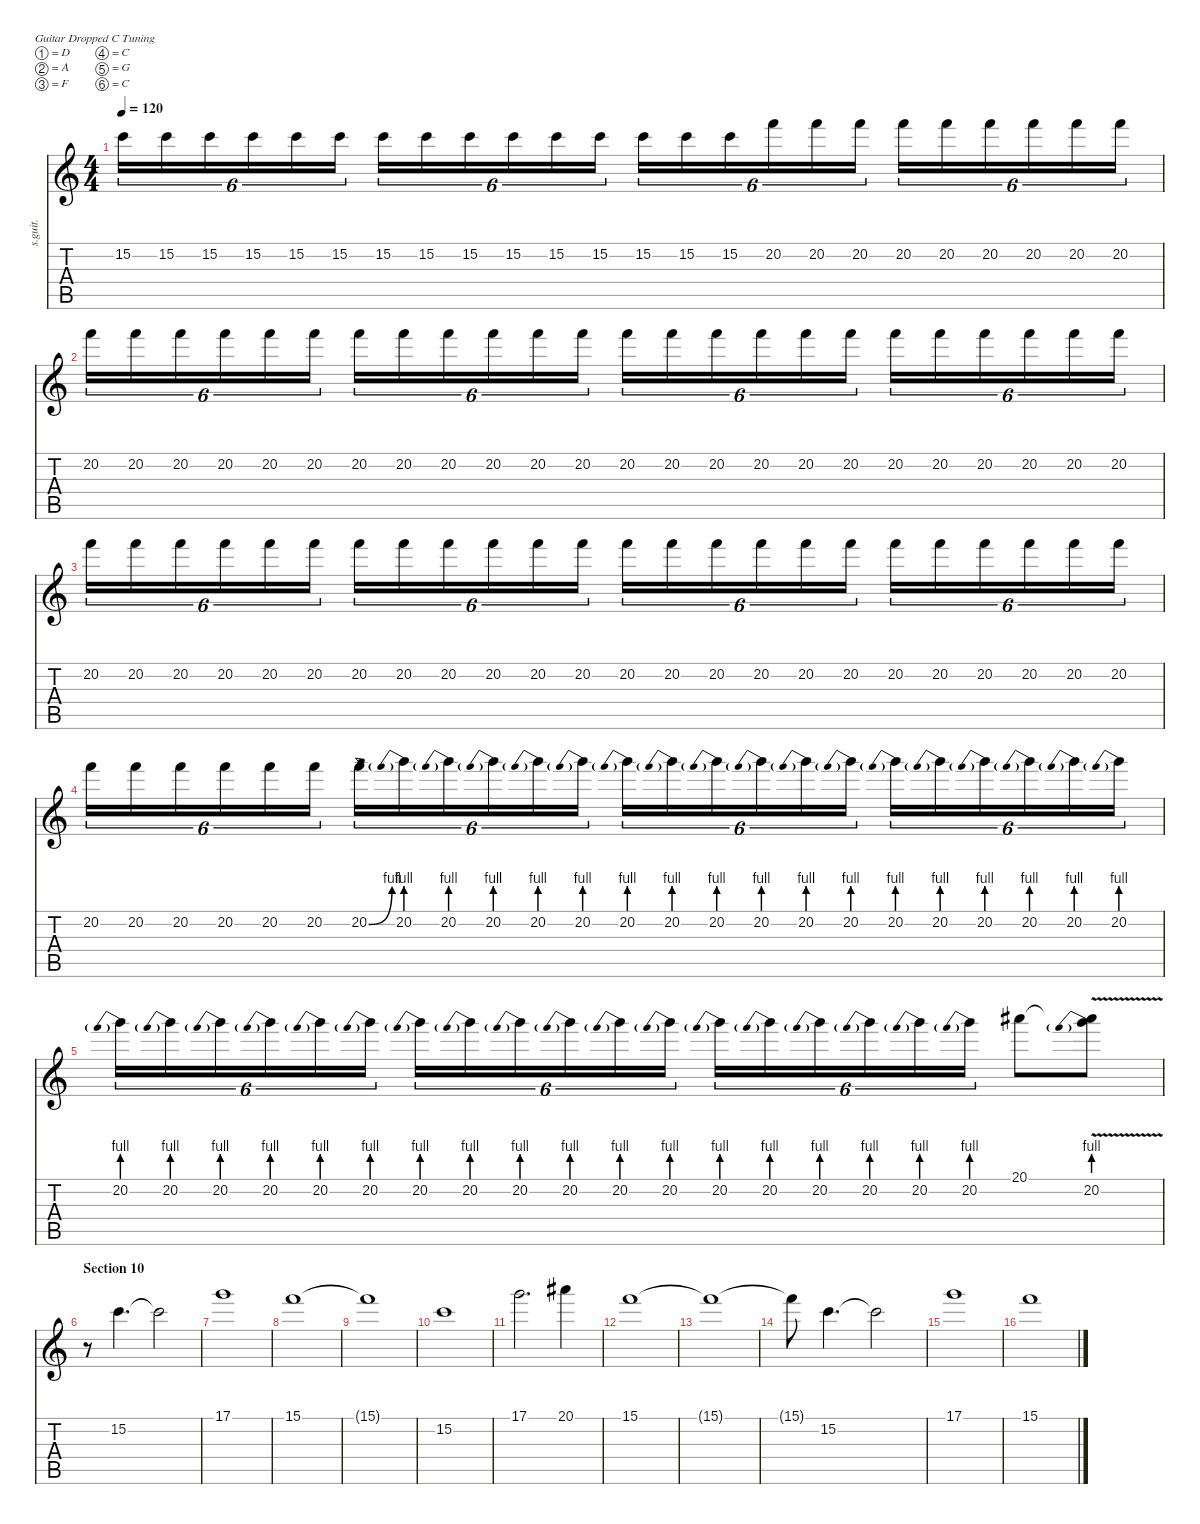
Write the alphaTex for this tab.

\defaultSystemsLayout 4
\hideDynamics
\bracketExtendMode nobrackets
\track ("Jake Bowen" "s.guit.") {instrument distortionguitar}
\staff {score tabs}
\tuning (D4 A3 F3 C3 G2 C2)
\ts (4 4)
\tempo 120
\clef g2
\ks c
15.2.16{tu (6 4) lyrics (0 "") lyrics (1 "") lyrics (2 "") lyrics (3 "") lyrics (4 "") dy mf} 15.2.16{tu (6 4) lyrics (0 "") lyrics (1 "") lyrics (2 "") lyrics (3 "") lyrics (4 "")} 15.2.16{tu (6 4) lyrics (0 "") lyrics (1 "") lyrics (2 "") lyrics (3 "") lyrics (4 "")} 15.2.16{tu (6 4) lyrics (0 "") lyrics (1 "") lyrics (2 "") lyrics (3 "") lyrics (4 "")} 15.2.16{tu (6 4) lyrics (0 "") lyrics (1 "") lyrics (2 "") lyrics (3 "") lyrics (4 "")} 15.2.16{tu (6 4) lyrics (0 "") lyrics (1 "") lyrics (2 "") lyrics (3 "") lyrics (4 "")} 15.2.16{tu (6 4) lyrics (0 "") lyrics (1 "") lyrics (2 "") lyrics (3 "") lyrics (4 "")} 15.2.16{tu (6 4) lyrics (0 "") lyrics (1 "") lyrics (2 "") lyrics (3 "") lyrics (4 "")} 15.2.16{tu (6 4) lyrics (0 "") lyrics (1 "") lyrics (2 "") lyrics (3 "") lyrics (4 "")} 15.2.16{tu (6 4) lyrics (0 "") lyrics (1 "") lyrics (2 "") lyrics (3 "") lyrics (4 "")} 15.2.16{tu (6 4) lyrics (0 "") lyrics (1 "") lyrics (2 "") lyrics (3 "") lyrics (4 "")} 15.2.16{tu (6 4) lyrics (0 "") lyrics (1 "") lyrics (2 "") lyrics (3 "") lyrics (4 "")} 15.2.16{tu (6 4) lyrics (0 "") lyrics (1 "") lyrics (2 "") lyrics (3 "") lyrics (4 "")} 15.2.16{tu (6 4) lyrics (0 "") lyrics (1 "") lyrics (2 "") lyrics (3 "") lyrics (4 "")} 15.2.16{tu (6 4) lyrics (0 "") lyrics (1 "") lyrics (2 "") lyrics (3 "") lyrics (4 "")} 20.2.16{tu (6 4) lyrics (0 "") lyrics (1 "") lyrics (2 "") lyrics (3 "") lyrics (4 "")} 20.2.16{tu (6 4) lyrics (0 "") lyrics (1 "") lyrics (2 "") lyrics (3 "") lyrics (4 "")} 20.2.16{tu (6 4) lyrics (0 "") lyrics (1 "") lyrics (2 "") lyrics (3 "") lyrics (4 "")} 20.2.16{tu (6 4) lyrics (0 "") lyrics (1 "") lyrics (2 "") lyrics (3 "") lyrics (4 "")} 20.2.16{tu (6 4) lyrics (0 "") lyrics (1 "") lyrics (2 "") lyrics (3 "") lyrics (4 "")} 20.2.16{tu (6 4) lyrics (0 "") lyrics (1 "") lyrics (2 "") lyrics (3 "") lyrics (4 "")} 20.2.16{tu (6 4) lyrics (0 "") lyrics (1 "") lyrics (2 "") lyrics (3 "") lyrics (4 "")} 20.2.16{tu (6 4) lyrics (0 "") lyrics (1 "") lyrics (2 "") lyrics (3 "") lyrics (4 "")} 20.2.16{tu (6 4) lyrics (0 "") lyrics (1 "") lyrics (2 "") lyrics (3 "") lyrics (4 "")} |
20.2.16{tu (6 4) lyrics (0 "") lyrics (1 "") lyrics (2 "") lyrics (3 "") lyrics (4 "")} 20.2.16{tu (6 4) lyrics (0 "") lyrics (1 "") lyrics (2 "") lyrics (3 "") lyrics (4 "")} 20.2.16{tu (6 4) lyrics (0 "") lyrics (1 "") lyrics (2 "") lyrics (3 "") lyrics (4 "")} 20.2.16{tu (6 4) lyrics (0 "") lyrics (1 "") lyrics (2 "") lyrics (3 "") lyrics (4 "")} 20.2.16{tu (6 4) lyrics (0 "") lyrics (1 "") lyrics (2 "") lyrics (3 "") lyrics (4 "")} 20.2.16{tu (6 4) lyrics (0 "") lyrics (1 "") lyrics (2 "") lyrics (3 "") lyrics (4 "")} 20.2.16{tu (6 4) lyrics (0 "") lyrics (1 "") lyrics (2 "") lyrics (3 "") lyrics (4 "")} 20.2.16{tu (6 4) lyrics (0 "") lyrics (1 "") lyrics (2 "") lyrics (3 "") lyrics (4 "")} 20.2.16{tu (6 4) lyrics (0 "") lyrics (1 "") lyrics (2 "") lyrics (3 "") lyrics (4 "")} 20.2.16{tu (6 4) lyrics (0 "") lyrics (1 "") lyrics (2 "") lyrics (3 "") lyrics (4 "")} 20.2.16{tu (6 4) lyrics (0 "") lyrics (1 "") lyrics (2 "") lyrics (3 "") lyrics (4 "")} 20.2.16{tu (6 4) lyrics (0 "") lyrics (1 "") lyrics (2 "") lyrics (3 "") lyrics (4 "")} 20.2.16{tu (6 4) lyrics (0 "") lyrics (1 "") lyrics (2 "") lyrics (3 "") lyrics (4 "")} 20.2.16{tu (6 4) lyrics (0 "") lyrics (1 "") lyrics (2 "") lyrics (3 "") lyrics (4 "")} 20.2.16{tu (6 4) lyrics (0 "") lyrics (1 "") lyrics (2 "") lyrics (3 "") lyrics (4 "")} 20.2.16{tu (6 4) lyrics (0 "") lyrics (1 "") lyrics (2 "") lyrics (3 "") lyrics (4 "")} 20.2.16{tu (6 4) lyrics (0 "") lyrics (1 "") lyrics (2 "") lyrics (3 "") lyrics (4 "")} 20.2.16{tu (6 4) lyrics (0 "") lyrics (1 "") lyrics (2 "") lyrics (3 "") lyrics (4 "")} 20.2.16{tu (6 4) lyrics (0 "") lyrics (1 "") lyrics (2 "") lyrics (3 "") lyrics (4 "")} 20.2.16{tu (6 4) lyrics (0 "") lyrics (1 "") lyrics (2 "") lyrics (3 "") lyrics (4 "")} 20.2.16{tu (6 4) lyrics (0 "") lyrics (1 "") lyrics (2 "") lyrics (3 "") lyrics (4 "")} 20.2.16{tu (6 4) lyrics (0 "") lyrics (1 "") lyrics (2 "") lyrics (3 "") lyrics (4 "")} 20.2.16{tu (6 4) lyrics (0 "") lyrics (1 "") lyrics (2 "") lyrics (3 "") lyrics (4 "")} 20.2.16{tu (6 4) lyrics (0 "") lyrics (1 "") lyrics (2 "") lyrics (3 "") lyrics (4 "")} |
20.2.16{tu (6 4) lyrics (0 "") lyrics (1 "") lyrics (2 "") lyrics (3 "") lyrics (4 "")} 20.2.16{tu (6 4) lyrics (0 "") lyrics (1 "") lyrics (2 "") lyrics (3 "") lyrics (4 "")} 20.2.16{tu (6 4) lyrics (0 "") lyrics (1 "") lyrics (2 "") lyrics (3 "") lyrics (4 "")} 20.2.16{tu (6 4) lyrics (0 "") lyrics (1 "") lyrics (2 "") lyrics (3 "") lyrics (4 "")} 20.2.16{tu (6 4) lyrics (0 "") lyrics (1 "") lyrics (2 "") lyrics (3 "") lyrics (4 "")} 20.2.16{tu (6 4) lyrics (0 "") lyrics (1 "") lyrics (2 "") lyrics (3 "") lyrics (4 "")} 20.2.16{tu (6 4) lyrics (0 "") lyrics (1 "") lyrics (2 "") lyrics (3 "") lyrics (4 "")} 20.2.16{tu (6 4) lyrics (0 "") lyrics (1 "") lyrics (2 "") lyrics (3 "") lyrics (4 "")} 20.2.16{tu (6 4) lyrics (0 "") lyrics (1 "") lyrics (2 "") lyrics (3 "") lyrics (4 "")} 20.2.16{tu (6 4) lyrics (0 "") lyrics (1 "") lyrics (2 "") lyrics (3 "") lyrics (4 "")} 20.2.16{tu (6 4) lyrics (0 "") lyrics (1 "") lyrics (2 "") lyrics (3 "") lyrics (4 "")} 20.2.16{tu (6 4) lyrics (0 "") lyrics (1 "") lyrics (2 "") lyrics (3 "") lyrics (4 "")} 20.2.16{tu (6 4) lyrics (0 "") lyrics (1 "") lyrics (2 "") lyrics (3 "") lyrics (4 "")} 20.2.16{tu (6 4) lyrics (0 "") lyrics (1 "") lyrics (2 "") lyrics (3 "") lyrics (4 "")} 20.2.16{tu (6 4) lyrics (0 "") lyrics (1 "") lyrics (2 "") lyrics (3 "") lyrics (4 "")} 20.2.16{tu (6 4) lyrics (0 "") lyrics (1 "") lyrics (2 "") lyrics (3 "") lyrics (4 "")} 20.2.16{tu (6 4) lyrics (0 "") lyrics (1 "") lyrics (2 "") lyrics (3 "") lyrics (4 "")} 20.2.16{tu (6 4) lyrics (0 "") lyrics (1 "") lyrics (2 "") lyrics (3 "") lyrics (4 "")} 20.2.16{tu (6 4) lyrics (0 "") lyrics (1 "") lyrics (2 "") lyrics (3 "") lyrics (4 "")} 20.2.16{tu (6 4) lyrics (0 "") lyrics (1 "") lyrics (2 "") lyrics (3 "") lyrics (4 "")} 20.2.16{tu (6 4) lyrics (0 "") lyrics (1 "") lyrics (2 "") lyrics (3 "") lyrics (4 "")} 20.2.16{tu (6 4) lyrics (0 "") lyrics (1 "") lyrics (2 "") lyrics (3 "") lyrics (4 "")} 20.2.16{tu (6 4) lyrics (0 "") lyrics (1 "") lyrics (2 "") lyrics (3 "") lyrics (4 "")} 20.2.16{tu (6 4) lyrics (0 "") lyrics (1 "") lyrics (2 "") lyrics (3 "") lyrics (4 "")} |
20.2.16{tu (6 4) lyrics (0 "") lyrics (1 "") lyrics (2 "") lyrics (3 "") lyrics (4 "")} 20.2.16{tu (6 4) lyrics (0 "") lyrics (1 "") lyrics (2 "") lyrics (3 "") lyrics (4 "")} 20.2.16{tu (6 4) lyrics (0 "") lyrics (1 "") lyrics (2 "") lyrics (3 "") lyrics (4 "")} 20.2.16{tu (6 4) lyrics (0 "") lyrics (1 "") lyrics (2 "") lyrics (3 "") lyrics (4 "")} 20.2.16{tu (6 4) lyrics (0 "") lyrics (1 "") lyrics (2 "") lyrics (3 "") lyrics (4 "")} 20.2.16{tu (6 4) lyrics (0 "") lyrics (1 "") lyrics (2 "") lyrics (3 "") lyrics (4 "")} 20.2{be (bend 0 0 15 4)}.16{tu (6 4) lyrics (0 "") lyrics (1 "") lyrics (2 "") lyrics (3 "") lyrics (4 "")} 20.2{be (prebend 0 4 60 4)}.16{tu (6 4) lyrics (0 "") lyrics (1 "") lyrics (2 "") lyrics (3 "") lyrics (4 "")} 20.2{be (prebend 0 4 60 4)}.16{tu (6 4) lyrics (0 "") lyrics (1 "") lyrics (2 "") lyrics (3 "") lyrics (4 "")} 20.2{be (prebend 0 4 60 4)}.16{tu (6 4) lyrics (0 "") lyrics (1 "") lyrics (2 "") lyrics (3 "") lyrics (4 "")} 20.2{be (prebend 0 4 60 4)}.16{tu (6 4) lyrics (0 "") lyrics (1 "") lyrics (2 "") lyrics (3 "") lyrics (4 "")} 20.2{be (prebend 0 4 60 4)}.16{tu (6 4) lyrics (0 "") lyrics (1 "") lyrics (2 "") lyrics (3 "") lyrics (4 "")} 20.2{be (prebend 0 4 60 4)}.16{tu (6 4) lyrics (0 "") lyrics (1 "") lyrics (2 "") lyrics (3 "") lyrics (4 "")} 20.2{be (prebend 0 4 60 4)}.16{tu (6 4) lyrics (0 "") lyrics (1 "") lyrics (2 "") lyrics (3 "") lyrics (4 "")} 20.2{be (prebend 0 4 60 4)}.16{tu (6 4) lyrics (0 "") lyrics (1 "") lyrics (2 "") lyrics (3 "") lyrics (4 "")} 20.2{be (prebend 0 4 60 4)}.16{tu (6 4) lyrics (0 "") lyrics (1 "") lyrics (2 "") lyrics (3 "") lyrics (4 "")} 20.2{be (prebend 0 4 60 4)}.16{tu (6 4) lyrics (0 "") lyrics (1 "") lyrics (2 "") lyrics (3 "") lyrics (4 "")} 20.2{be (prebend 0 4 60 4)}.16{tu (6 4) lyrics (0 "") lyrics (1 "") lyrics (2 "") lyrics (3 "") lyrics (4 "")} 20.2{be (prebend 0 4 60 4)}.16{tu (6 4) lyrics (0 "") lyrics (1 "") lyrics (2 "") lyrics (3 "") lyrics (4 "")} 20.2{be (prebend 0 4 60 4)}.16{tu (6 4) lyrics (0 "") lyrics (1 "") lyrics (2 "") lyrics (3 "") lyrics (4 "")} 20.2{be (prebend 0 4 60 4)}.16{tu (6 4) lyrics (0 "") lyrics (1 "") lyrics (2 "") lyrics (3 "") lyrics (4 "")} 20.2{be (prebend 0 4 60 4)}.16{tu (6 4) lyrics (0 "") lyrics (1 "") lyrics (2 "") lyrics (3 "") lyrics (4 "")} 20.2{be (prebend 0 4 60 4)}.16{tu (6 4) lyrics (0 "") lyrics (1 "") lyrics (2 "") lyrics (3 "") lyrics (4 "")} 20.2{be (prebend 0 4 60 4)}.16{tu (6 4) lyrics (0 "") lyrics (1 "") lyrics (2 "") lyrics (3 "") lyrics (4 "")} |
20.2{be (prebend 0 4 60 4)}.16{tu (6 4) lyrics (0 "") lyrics (1 "") lyrics (2 "") lyrics (3 "") lyrics (4 "")} 20.2{be (prebend 0 4 60 4)}.16{tu (6 4) lyrics (0 "") lyrics (1 "") lyrics (2 "") lyrics (3 "") lyrics (4 "")} 20.2{be (prebend 0 4 60 4)}.16{tu (6 4) lyrics (0 "") lyrics (1 "") lyrics (2 "") lyrics (3 "") lyrics (4 "")} 20.2{be (prebend 0 4 60 4)}.16{tu (6 4) lyrics (0 "") lyrics (1 "") lyrics (2 "") lyrics (3 "") lyrics (4 "")} 20.2{be (prebend 0 4 60 4)}.16{tu (6 4) lyrics (0 "") lyrics (1 "") lyrics (2 "") lyrics (3 "") lyrics (4 "")} 20.2{be (prebend 0 4 60 4)}.16{tu (6 4) lyrics (0 "") lyrics (1 "") lyrics (2 "") lyrics (3 "") lyrics (4 "")} 20.2{be (prebend 0 4 60 4)}.16{tu (6 4) lyrics (0 "") lyrics (1 "") lyrics (2 "") lyrics (3 "") lyrics (4 "")} 20.2{be (prebend 0 4 60 4)}.16{tu (6 4) lyrics (0 "") lyrics (1 "") lyrics (2 "") lyrics (3 "") lyrics (4 "")} 20.2{be (prebend 0 4 60 4)}.16{tu (6 4) lyrics (0 "") lyrics (1 "") lyrics (2 "") lyrics (3 "") lyrics (4 "")} 20.2{be (prebend 0 4 60 4)}.16{tu (6 4) lyrics (0 "") lyrics (1 "") lyrics (2 "") lyrics (3 "") lyrics (4 "")} 20.2{be (prebend 0 4 60 4)}.16{tu (6 4) lyrics (0 "") lyrics (1 "") lyrics (2 "") lyrics (3 "") lyrics (4 "")} 20.2{be (prebend 0 4 60 4)}.16{tu (6 4) lyrics (0 "") lyrics (1 "") lyrics (2 "") lyrics (3 "") lyrics (4 "")} 20.2{be (prebend 0 4 60 4)}.16{tu (6 4) lyrics (0 "") lyrics (1 "") lyrics (2 "") lyrics (3 "") lyrics (4 "")} 20.2{be (prebend 0 4 60 4)}.16{tu (6 4) lyrics (0 "") lyrics (1 "") lyrics (2 "") lyrics (3 "") lyrics (4 "")} 20.2{be (prebend 0 4 60 4)}.16{tu (6 4) lyrics (0 "") lyrics (1 "") lyrics (2 "") lyrics (3 "") lyrics (4 "")} 20.2{be (prebend 0 4 60 4)}.16{tu (6 4) lyrics (0 "") lyrics (1 "") lyrics (2 "") lyrics (3 "") lyrics (4 "")} 20.2{be (prebend 0 4 60 4)}.16{tu (6 4) lyrics (0 "") lyrics (1 "") lyrics (2 "") lyrics (3 "") lyrics (4 "")} 20.2{be (prebend 0 4 60 4)}.16{tu (6 4) lyrics (0 "") lyrics (1 "") lyrics (2 "") lyrics (3 "") lyrics (4 "")} 20.1{acc #}.8{lyrics (0 "") lyrics (1 "") lyrics (2 "") lyrics (3 "") lyrics (4 "")} (20.1{t acc #} 20.2{be (prebend 0 4 60 4) v}).8{lyrics (0 "") lyrics (1 "") lyrics (2 "") lyrics (3 "") lyrics (4 "")} |
\section ("" "Section 10")
r.8 15.2.4{d lyrics (0 "") lyrics (1 "") lyrics (2 "") lyrics (3 "") lyrics (4 "")} 15.2{t}.2{lyrics (0 "") lyrics (1 "") lyrics (2 "") lyrics (3 "") lyrics (4 "")} |
17.1.1{lyrics (0 "") lyrics (1 "") lyrics (2 "") lyrics (3 "") lyrics (4 "")} |
15.1.1{lyrics (0 "") lyrics (1 "") lyrics (2 "") lyrics (3 "") lyrics (4 "")} |
15.1{t}.1{lyrics (0 "") lyrics (1 "") lyrics (2 "") lyrics (3 "") lyrics (4 "")} |
15.2.1{lyrics (0 "") lyrics (1 "") lyrics (2 "") lyrics (3 "") lyrics (4 "")} |
17.1.2{d lyrics (0 "") lyrics (1 "") lyrics (2 "") lyrics (3 "") lyrics (4 "")} 20.1{acc #}.4{lyrics (0 "") lyrics (1 "") lyrics (2 "") lyrics (3 "") lyrics (4 "")} |
15.1.1{lyrics (0 "") lyrics (1 "") lyrics (2 "") lyrics (3 "") lyrics (4 "")} |
15.1{t}.1{lyrics (0 "") lyrics (1 "") lyrics (2 "") lyrics (3 "") lyrics (4 "")} |
15.1{t}.8{lyrics (0 "") lyrics (1 "") lyrics (2 "") lyrics (3 "") lyrics (4 "")} 15.2.4{d lyrics (0 "") lyrics (1 "") lyrics (2 "") lyrics (3 "") lyrics (4 "")} 15.2{t}.2{lyrics (0 "") lyrics (1 "") lyrics (2 "") lyrics (3 "") lyrics (4 "")} |
17.1.1{lyrics (0 "") lyrics (1 "") lyrics (2 "") lyrics (3 "") lyrics (4 "")} |
15.1.1{lyrics (0 "") lyrics (1 "") lyrics (2 "") lyrics (3 "") lyrics (4 "")}
